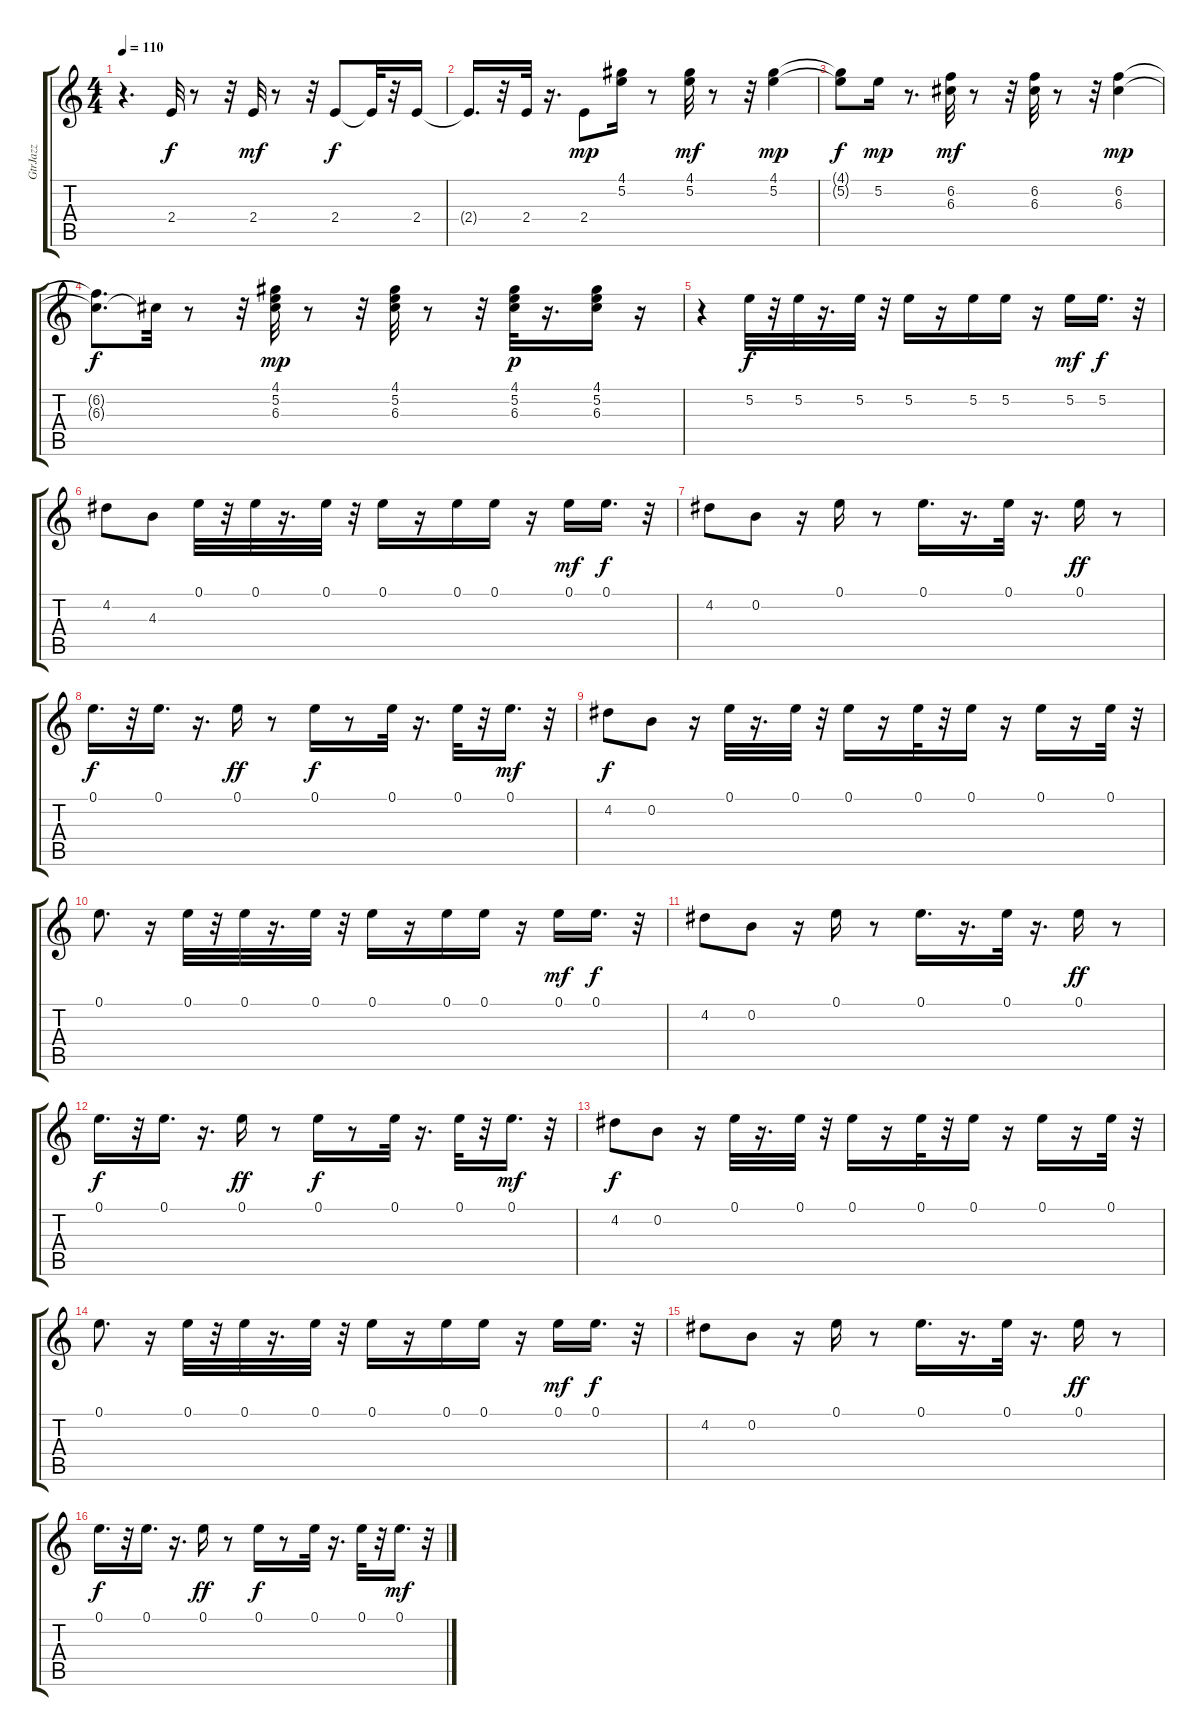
\track ("GtrJazz" "GtrJazz") {instrument electricguitarjazz}
\staff {score tabs}
\tuning (E4 B3 G3 D3 A2 E2) {hide}
\ts (4 4)
\tempo 110
\clef g2
\ks c
r.4{d dy p} 2.4.32{dy f} r.8 r.32 2.4.32{dy mf} r.8 r.32 2.4.8{dy f} 2.4{t}.32 r.32 2.4.16 |
2.4{t}.16{d} r.32 2.4.32 r.16{d} 2.4.8{dy mp} (4.1 5.2).16 r.8 (4.1 5.2).32{dy mf} r.8 r.32 (4.1 5.2).4{dy mp} |
(4.1{t} 5.2{t}).8{dy f} 5.2.16{dy mp} r.8{d} (6.2 6.3).32{dy mf} r.8 r.32 (6.2 6.3).32 r.8 r.32 (6.2 6.3).4{dy mp} |
(6.2{t} 6.3{t}).8{d dy f} 6.3{t}.32 r.8 r.32 (4.1 5.2 6.3).32{dy mp} r.8 r.32 (4.1 5.2 6.3).32 r.8 r.32 (4.1 5.2 6.3).32{dy p} r.16{d} (4.1 5.2 6.3).16 r.16 |
r.4 5.2.32{dy f} r.32 5.2.32 r.16{d} 5.2.32 r.32 5.2.16 r.16 5.2.16 5.2.16 r.16 5.2.16{dy mf} 5.2.16{d dy f} r.32 |
4.2.8 4.3.8 0.1.32 r.32 0.1.32 r.16{d} 0.1.32 r.32 0.1.16 r.16 0.1.16 0.1.16 r.16 0.1.16{dy mf} 0.1.16{d dy f} r.32 |
4.2.8 0.2.8 r.16 0.1.16 r.8 0.1.16{d} r.16{d} 0.1.32 r.16{d} 0.1.16{dy ff} r.8 |
0.1.16{d dy f} r.32 0.1.16{d} r.16{d} 0.1.16{dy ff} r.8 0.1.16{dy f} r.8 0.1.32 r.16{d} 0.1.32 r.32 0.1.16{d dy mf} r.32 |
4.2.8{dy f} 0.2.8 r.16 0.1.32 r.16{d} 0.1.32 r.32 0.1.16 r.16 0.1.32 r.32 0.1.16 r.16 0.1.16 r.16 0.1.32 r.32 |
0.1.8{d} r.16 0.1.32 r.32 0.1.32 r.16{d} 0.1.32 r.32 0.1.16 r.16 0.1.16 0.1.16 r.16 0.1.16{dy mf} 0.1.16{d dy f} r.32 |
4.2.8 0.2.8 r.16 0.1.16 r.8 0.1.16{d} r.16{d} 0.1.32 r.16{d} 0.1.16{dy ff} r.8 |
0.1.16{d dy f} r.32 0.1.16{d} r.16{d} 0.1.16{dy ff} r.8 0.1.16{dy f} r.8 0.1.32 r.16{d} 0.1.32 r.32 0.1.16{d dy mf} r.32 |
4.2.8{dy f} 0.2.8 r.16 0.1.32 r.16{d} 0.1.32 r.32 0.1.16 r.16 0.1.32 r.32 0.1.16 r.16 0.1.16 r.16 0.1.32 r.32 |
0.1.8{d} r.16 0.1.32 r.32 0.1.32 r.16{d} 0.1.32 r.32 0.1.16 r.16 0.1.16 0.1.16 r.16 0.1.16{dy mf} 0.1.16{d dy f} r.32 |
4.2.8 0.2.8 r.16 0.1.16 r.8 0.1.16{d} r.16{d} 0.1.32 r.16{d} 0.1.16{dy ff} r.8 |
0.1.16{d dy f} r.32 0.1.16{d} r.16{d} 0.1.16{dy ff} r.8 0.1.16{dy f} r.8 0.1.32 r.16{d} 0.1.32 r.32 0.1.16{d dy mf} r.32
